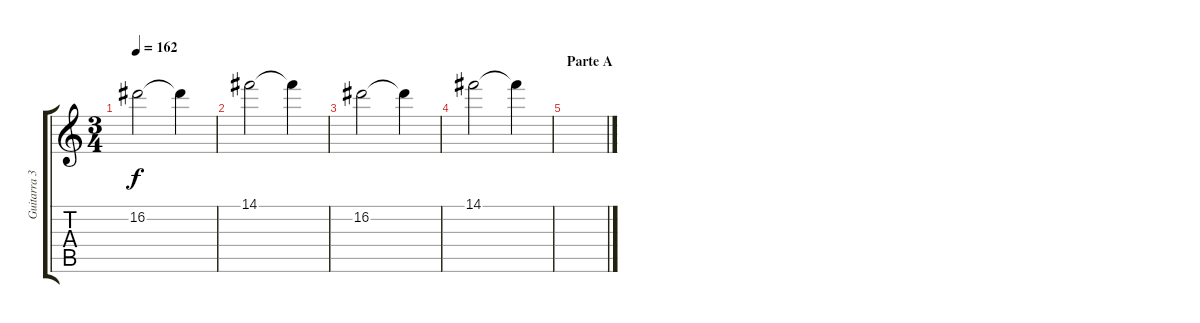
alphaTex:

\track ("Guitarra 3" "Guitarra 3") {instrument acousticguitarsteel}
\staff {score tabs}
\tuning (E4 B3 G3 D3 A2 E2) {hide}
\ts (3 4)
\tempo 162
\clef g2
\ks c
16.2.2{dy f} 16.2{t}.4 |
14.1.2 14.1{t}.4 |
16.2.2 16.2{t}.4 |
14.1.2 14.1{t}.4 |
\section ("" "Parte A")
